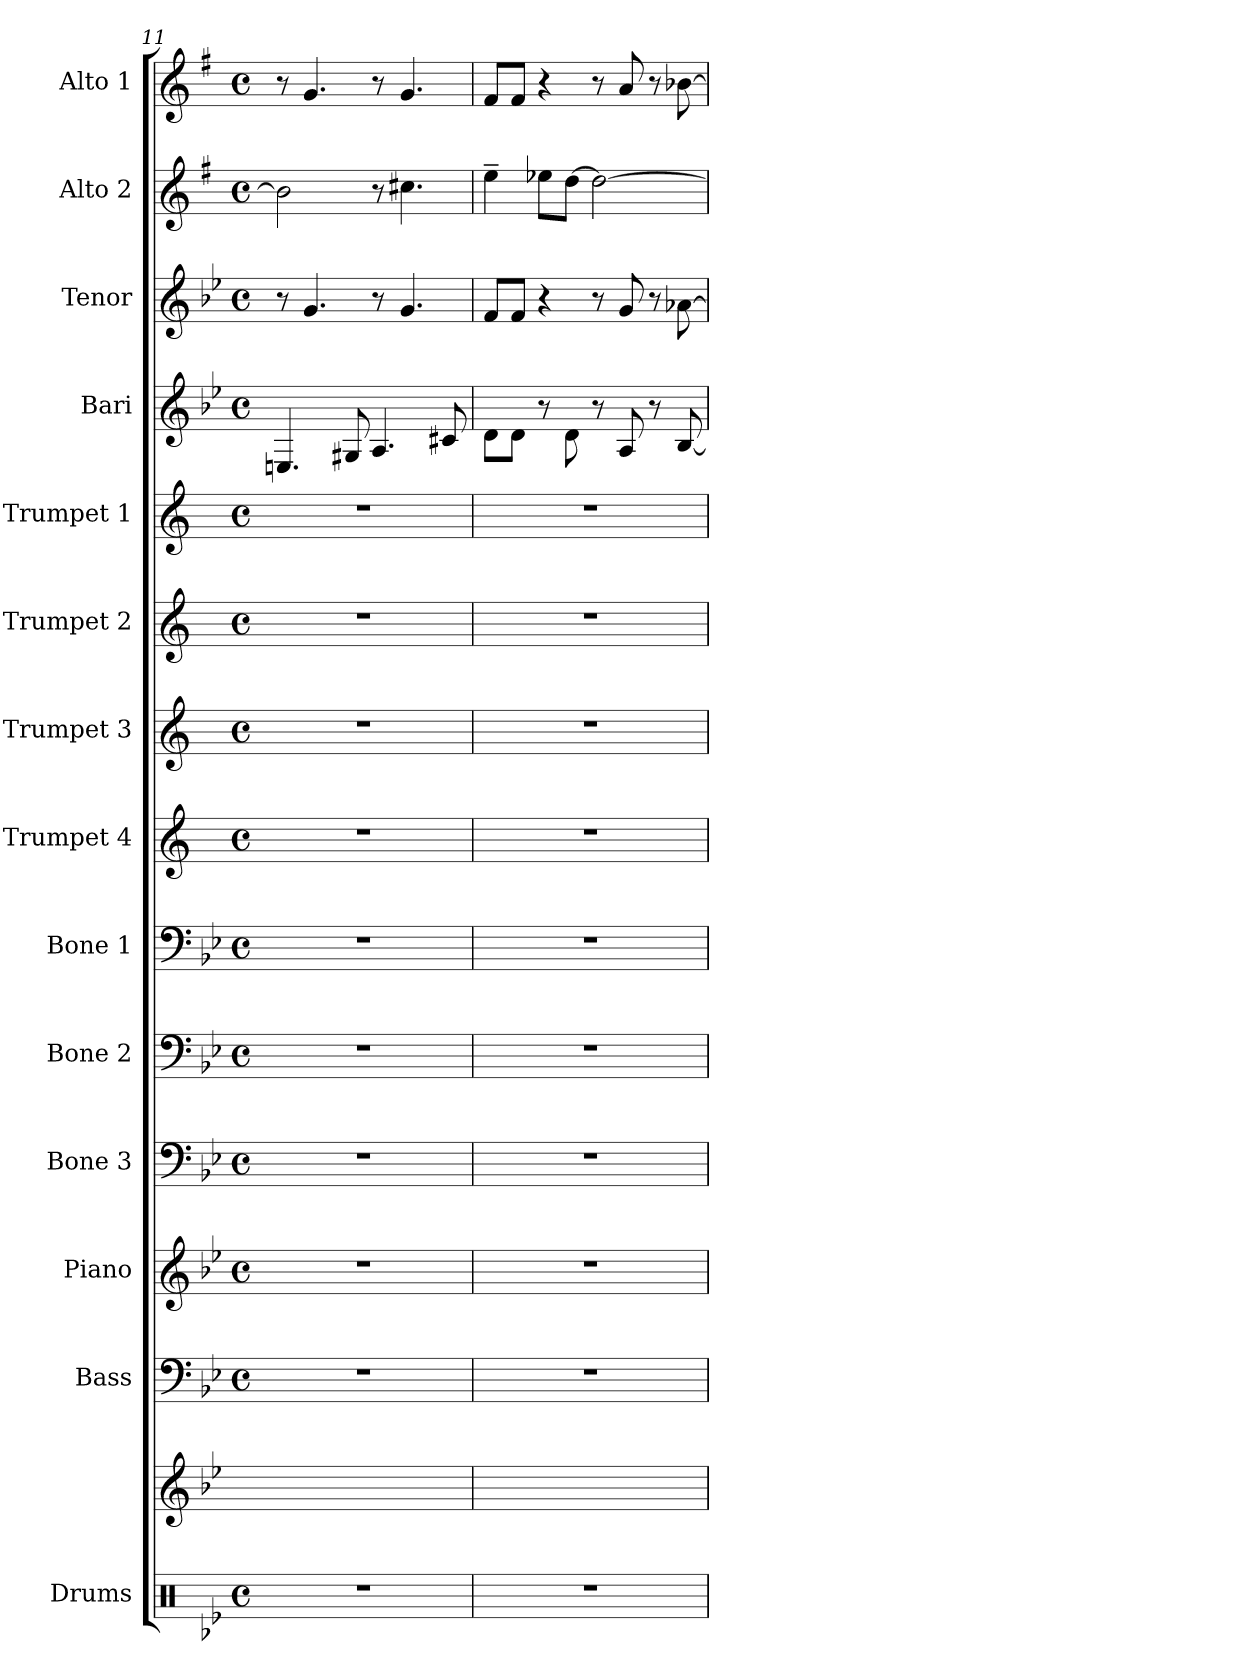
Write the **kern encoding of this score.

**kern	**kern	**kern	**kern	**kern	**kern	**kern	**kern	**kern	**kern	**kern	**kern	**kern	**kern	**kern
*part15	*part14	*part13	*part12	*part11	*part10	*part9	*part8	*part7	*part6	*part5	*part4	*part3	*part2	*part1
*staff15	*staff14	*staff13	*staff12	*staff11	*staff10	*staff9	*staff8	*staff7	*staff6	*staff5	*staff4	*staff3	*staff2	*staff1
*I"Drums	*	*I"Bass	*I"Piano	*I"Bone 3	*I"Bone 2	*I"Bone 1	*I"Trumpet 4	*I"Trumpet 3	*I"Trumpet 2	*I"Trumpet 1	*I"Bari	*I"Tenor	*I"Alto 2	*I"Alto 1
*	*	*	*	*	*	*	*I'Tpt	*	*I'Tpt	*I'Tpt	*	*	*	*
!!LO:PB:g=z
*clefX	*clefG2	*clefF4	*clefG2	*clefF4	*clefF4	*clefF4	*clefG2	*clefG2	*clefG2	*clefG2	*clefG2	*clefG2	*clefG2	*clefG2
*	*	*ITrd7c12	*ITrd8c14	*	*	*	*ITrd1c2	*ITrd1c2	*ITrd1c2	*ITrd1c2	*ITrd12c21	*ITrd8c14	*ITrd5c9	*ITrd5c9
*k[b-e-]	*k[b-e-]	*k[b-e-]	*k[b-e-]	*k[b-e-]	*k[b-e-]	*k[b-e-]	*k[b-e-]	*k[b-e-]	*k[b-e-]	*k[b-e-]	*k[b-e-]	*k[b-e-]	*k[b-e-]	*k[b-e-]
*B-:	*B-:	*B-:	*B-:	*B-:	*B-:	*B-:	*B-:	*B-:	*B-:	*B-:	*B-:	*B-:	*B-:	*B-:
*M4/4	*	*M4/4	*M4/4	*M4/4	*M4/4	*M4/4	*M4/4	*M4/4	*M4/4	*M4/4	*M4/4	*M4/4	*M4/4	*M4/4
*met(c)	*	*met(c)	*met(c)	*met(c)	*met(c)	*met(c)	*met(c)	*met(c)	*met(c)	*met(c)	*met(c)	*met(c)	*met(c)	*met(c)
=11	=11	=11	=11	=11	=11	=11	=11	=11	=11	=11	=11	=11	=11	=11
1r	1ryy	1r	1r	1r	1r	1r	1r	1r	1r	1r	4.EEn/	8r	2d\]	8r
.	.	.	.	.	.	.	.	.	.	.	.	4.G/	.	4.B-/
.	.	.	.	.	.	.	.	.	.	.	8GG#X/	.	.	.
.	.	.	.	.	.	.	.	.	.	.	4.AA/	8r	8r	8r
.	.	.	.	.	.	.	.	.	.	.	.	4.G/	4.en\	4.B-/
.	.	.	.	.	.	.	.	.	.	.	8C#X/	.	.	.
=12	=12	=12	=12	=12	=12	=12	=12	=12	=12	=12	=12	=12	=12	=12
1r	1ryy	1r	1r	1r	1r	1r	1r	1r	1r	1r	8D\L	8F/L	4g~>\	8A/L
.	.	.	.	.	.	.	.	.	.	.	8D\J	8F/J	.	8A/J
.	.	.	.	.	.	.	.	.	.	.	8r	4r	8g-X\L	4r
.	.	.	.	.	.	.	.	.	.	.	8D\	.	[8f\J	.
.	.	.	.	.	.	.	.	.	.	.	8r	8r	2f\_	8r
.	.	.	.	.	.	.	.	.	.	.	8AA/	8G/	.	8c/
.	.	.	.	.	.	.	.	.	.	.	8r	8r	.	8r
.	.	.	.	.	.	.	.	.	.	.	[8BB-/	[8A-X\	.	[8d-X\
=	=	=	=	=	=	=	=	=	=	=	=	=	=	=
*-	*-	*-	*-	*-	*-	*-	*-	*-	*-	*-	*-	*-	*-	*-
